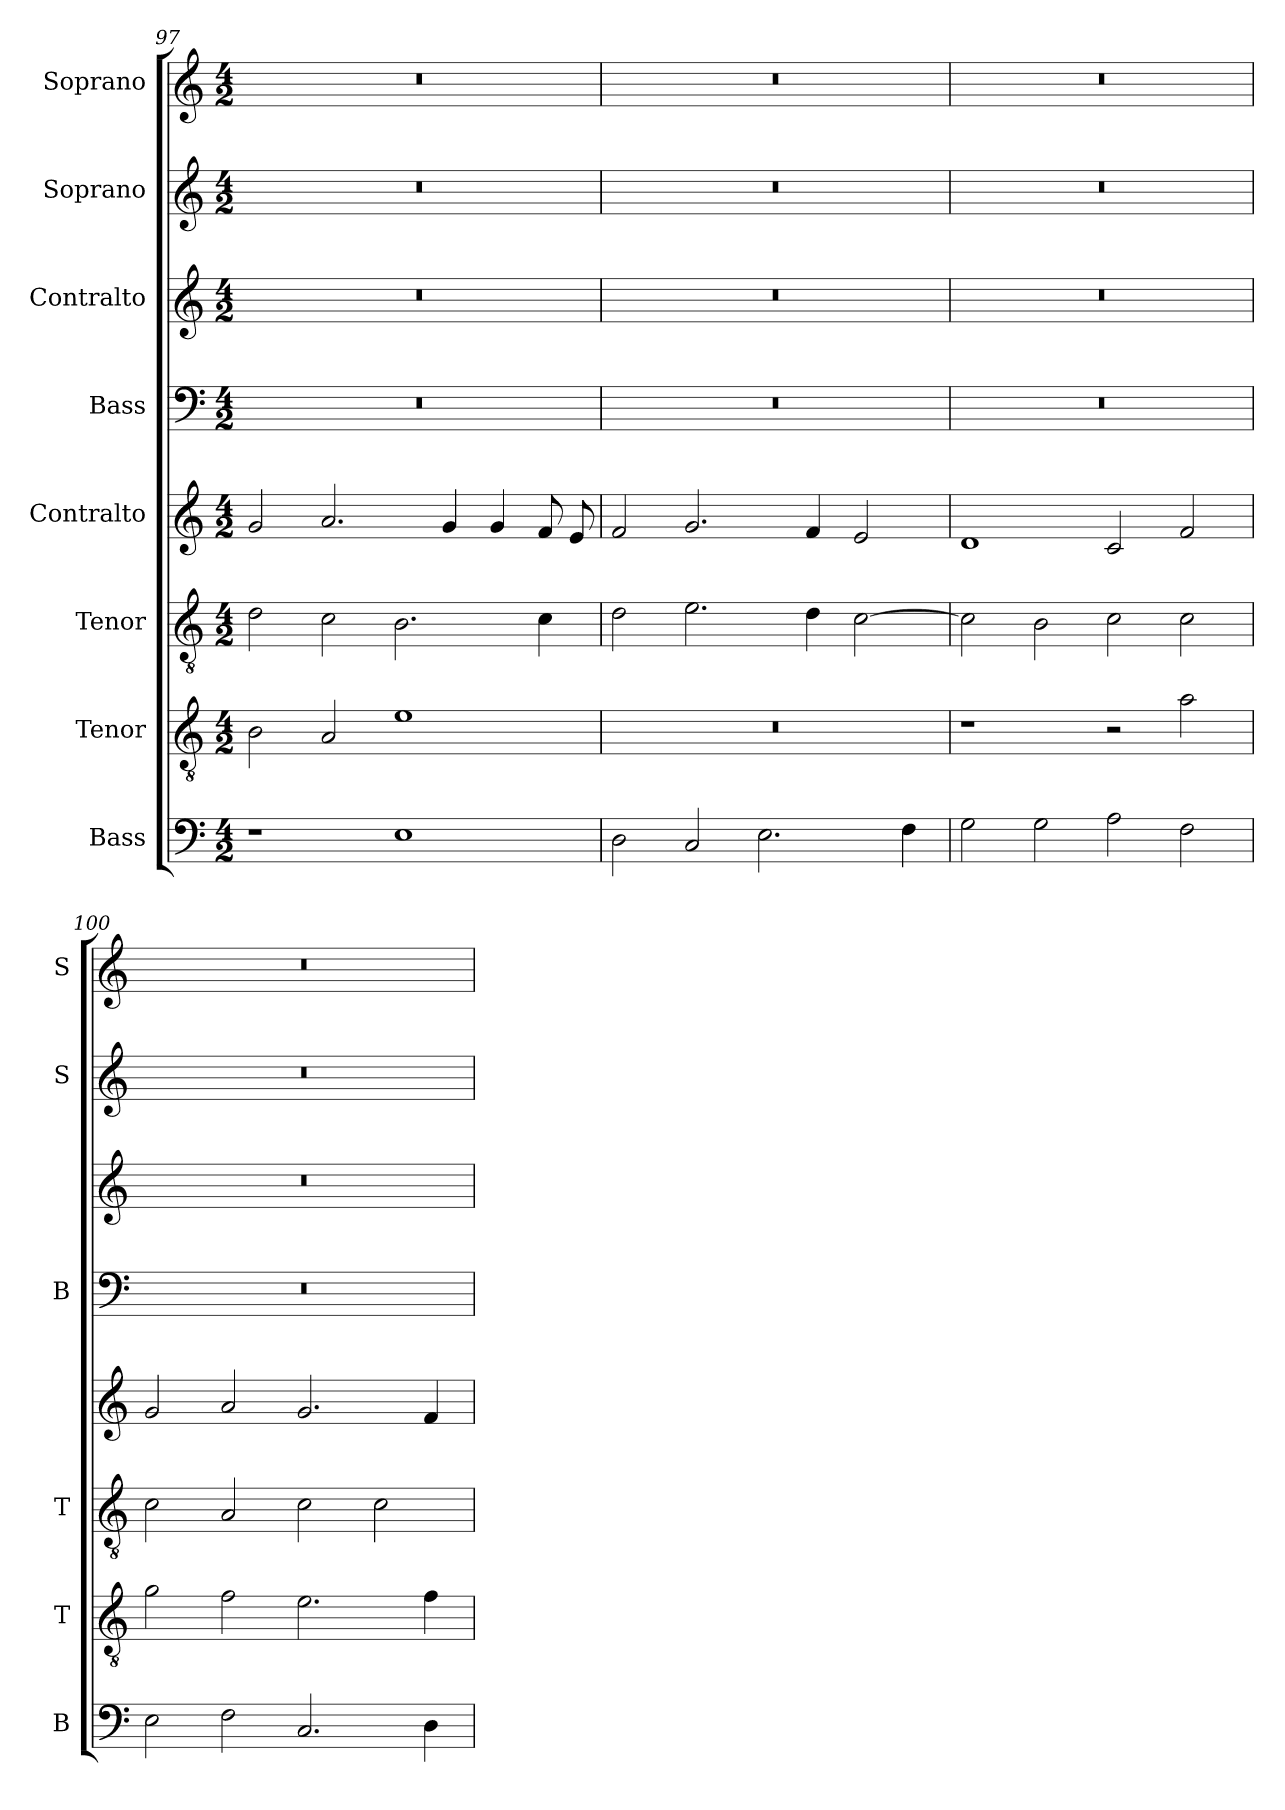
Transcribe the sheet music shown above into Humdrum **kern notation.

**kern	**kern	**kern	**kern	**kern	**kern	**kern	**kern
*part8	*part7	*part6	*part5	*part4	*part3	*part2	*part1
*staff8	*staff7	*staff6	*staff5	*staff4	*staff3	*staff2	*staff1
*I"Bass	*I"Tenor	*I"Tenor	*I"Contralto	*I"Bass	*I"Contralto	*I"Soprano	*I"Soprano
*I'B	*I'T	*I'T	*	*I'B	*	*I'S	*I'S
*clefF4	*clefGv2	*clefGv2	*clefG2	*clefF4	*clefG2	*clefG2	*clefG2
*k[]	*k[]	*k[]	*k[]	*k[]	*k[]	*k[]	*k[]
*G:mix	*G:mix	*G:mix	*G:mix	*G:mix	*G:mix	*G:mix	*G:mix
*M4/2	*M4/2	*M4/2	*M4/2	*M4/2	*M4/2	*M4/2	*M4/2
=97	=97	=97	=97	=97	=97	=97	=97
1r	2B	2d	2g	0r	0r	0r	0r
.	2A	2c	2.a	.	.	.	.
1E	1e	2.B	.	.	.	.	.
.	.	.	4g	.	.	.	.
.	.	.	4g	.	.	.	.
.	.	4c	8f	.	.	.	.
.	.	.	8e	.	.	.	.
=98	=98	=98	=98	=98	=98	=98	=98
2D	0r	2d	2f	0r	0r	0r	0r
2C	.	2.e	2.g	.	.	.	.
2.E	.	.	.	.	.	.	.
.	.	4d	4f	.	.	.	.
.	.	[2c	2e	.	.	.	.
4F	.	.	.	.	.	.	.
=99	=99	=99	=99	=99	=99	=99	=99
2G	1r	2c]	1d	0r	0r	0r	0r
2G	.	2B	.	.	.	.	.
2A	2r	2c	2c	.	.	.	.
2F	2a	2c	2f	.	.	.	.
=100	=100	=100	=100	=100	=100	=100	=100
2E	2g	2c	2g	0r	0r	0r	0r
2F	2f	2A	2a	.	.	.	.
2.C	2.e	2c	2.g	.	.	.	.
.	.	2c	.	.	.	.	.
4D	4f	.	4f	.	.	.	.
=	=	=	=	=	=	=	=
*-	*-	*-	*-	*-	*-	*-	*-
